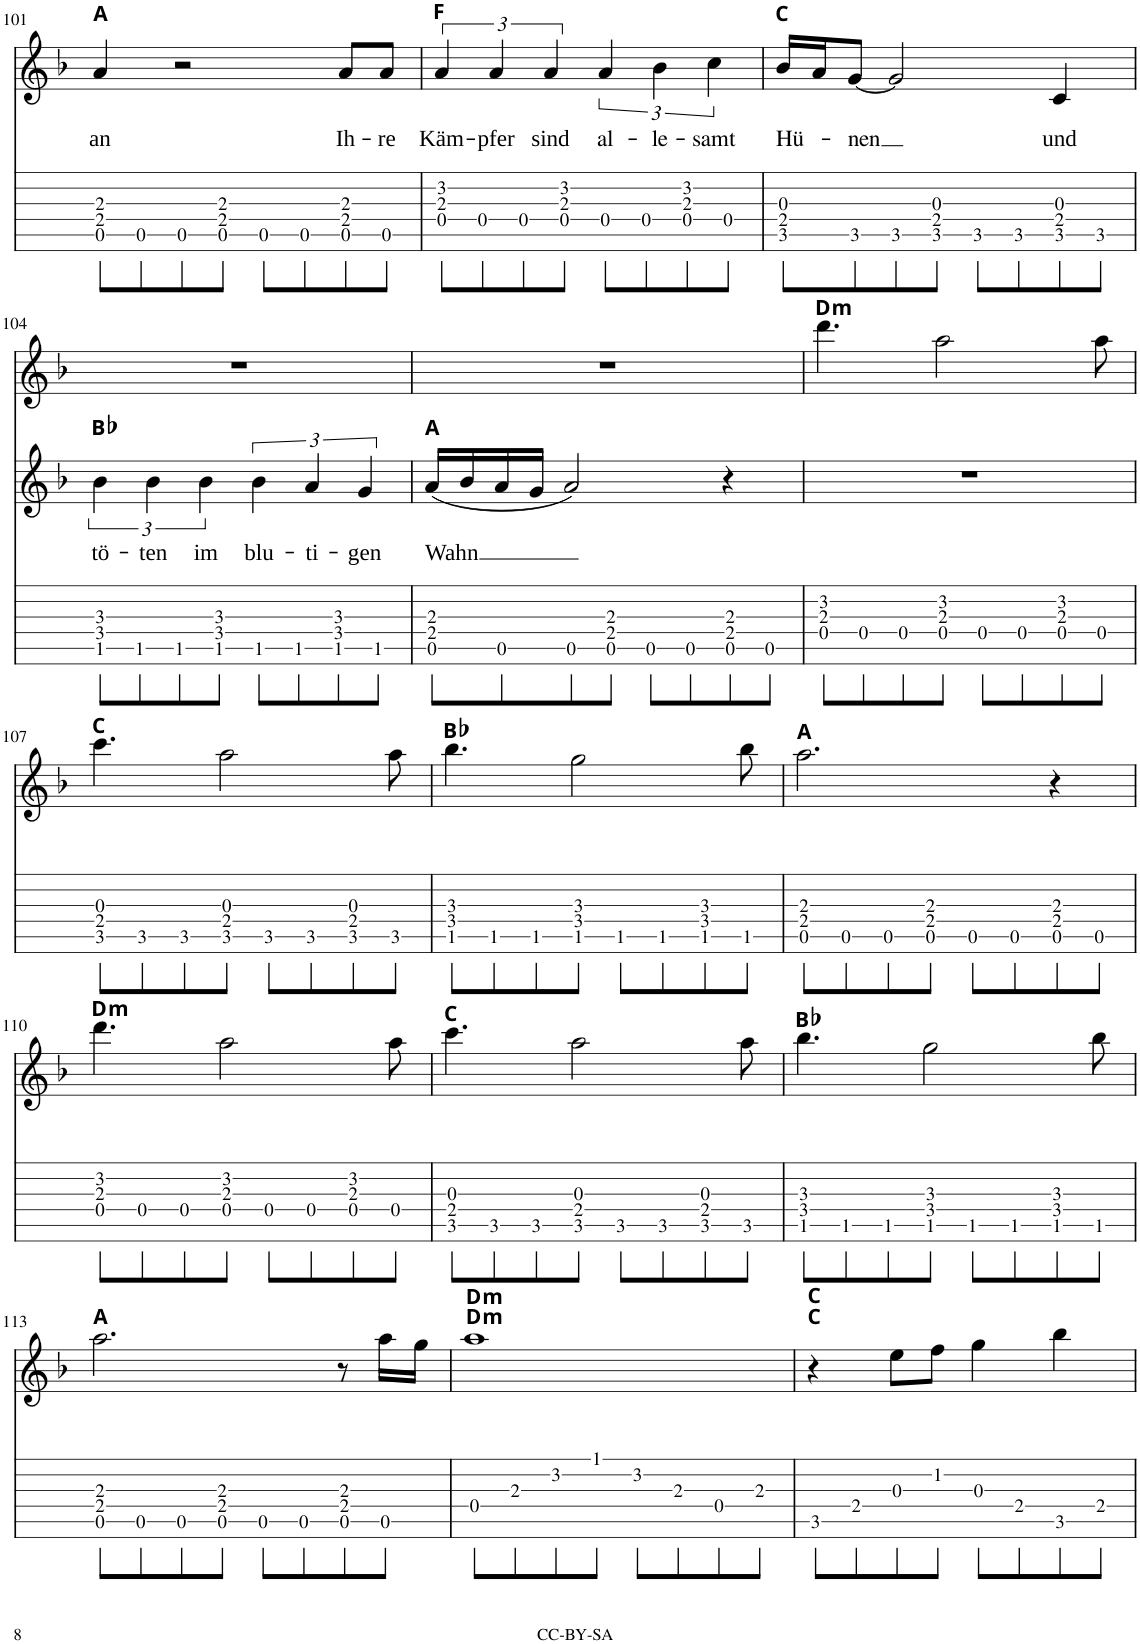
**kern	**kern	**text	**harte	**kern	**harte
*part3	*part2	*part2	*part2	*part1	*part1
*staff3	*staff2	*staff2	*	*staff1	*
*I"Klassische Gitarre [Tabulatur]	*I"Voice	*	*	*I"Tenor Recorder	*
*	*	*	*	*I'Rec	*
!!LO:PB:g=z
*	*clefG2	*	*	*clefG2	*
*k[b-]	*k[b-]	*	*	*k[b-]	*
*M4/4	*M4/4	*	*	*M4/4	*
=101	=101	=101	=101	=101	=101
!	!	!LO:LY:b	!	!	!
8AA\ 8E\ 8A\L	4a/	an	A:maj	1r	.
8AA\	.	.	.	.	.
8AA\	2r	.	.	.	.
8AA\ 8E\ 8A\J	.	.	.	.	.
8AA\L	.	.	.	.	.
8AA\	.	.	.	.	.
!	!	!LO:LY:b	!	!	!
8AA\ 8E\ 8A\	8a/L	Ih-	.	.	.
!	!	!LO:LY:b	!	!	!
8AA\J	8a/J	-re	.	.	.
=102	=102	=102	=102	=102	=102
!	!	!LO:LY:b	!	!	!
8D\ 8A\ 8d\L	6a/	Käm-	F:maj	1r	.
8D\	.	.	.	.	.
!	!	!LO:LY:b	!	!	!
.	6a/	-pfer	.	.	.
8D\	.	.	.	.	.
!	!	!LO:LY:b	!	!	!
.	6a/	sind	.	.	.
8D\ 8A\ 8d\J	.	.	.	.	.
!	!	!LO:LY:b	!	!	!
8D\L	6a/	al-	.	.	.
8D\	.	.	.	.	.
!	!	!LO:LY:b	!	!	!
.	6b-\	-le-	.	.	.
8D\ 8A\ 8d\	.	.	.	.	.
!	!	!LO:LY:b	!	!	!
.	6cc\	-samt	.	.	.
8D\J	.	.	.	.	.
=103	=103	=103	=103	=103	=103
!	!	!LO:LY:b	!	!	!
8C\ 8E\ 8G\L	16b-/LL	Hü-	C:maj	1r	.
.	16a/J	.	.	.	.
!	!	!LO:LY:b	!	!	!
8C\	[8g/J	-nen	.	.	.
8C\	2g/]	.	.	.	.
8C\ 8E\ 8G\J	.	.	.	.	.
8C\L	.	.	.	.	.
8C\	.	.	.	.	.
!	!	!LO:LY:b	!	!	!
8C\ 8E\ 8G\	4c/	und	.	.	.
8C\J	.	.	.	.	.
!!LO:LB:g=z
=104	=104	=104	=104	=104	=104
!	!	!LO:LY:b	!	!	!
8BB-\ 8F\ 8B-\L	6b-\	tö-	Bb:maj	1r	.
8BB-\	.	.	.	.	.
!	!	!LO:LY:b	!	!	!
.	6b-\	-ten	.	.	.
8BB-\	.	.	.	.	.
!	!	!LO:LY:b	!	!	!
.	6b-\	im	.	.	.
8BB-\ 8F\ 8B-\J	.	.	.	.	.
!	!	!LO:LY:b	!	!	!
8BB-\L	6b-\	blu-	.	.	.
8BB-\	.	.	.	.	.
!	!	!LO:LY:b	!	!	!
.	6a/	-ti-	.	.	.
8BB-\ 8F\ 8B-\	.	.	.	.	.
!	!	!LO:LY:b	!	!	!
.	6g/	-gen	.	.	.
8BB-\J	.	.	.	.	.
=105	=105	=105	=105	=105	=105
!	!	!LO:LY:b	!	!	!
8AA\ 8E\ 8A\L	(16a/LL	Wahn	A:maj	1r	.
.	16b-/	.	.	.	.
8AA\	16a/	.	.	.	.
.	16g/JJ	.	.	.	.
8AA\	2a/)	.	.	.	.
8AA\ 8E\ 8A\J	.	.	.	.	.
8AA\L	.	.	.	.	.
8AA\	.	.	.	.	.
8AA\ 8E\ 8A\	4r	.	.	.	.
8AA\J	.	.	.	.	.
=106	=106	=106	=106	=106	=106
!	!	!	!	!	!LO:H:kt=m
8D\ 8A\ 8d\L	1r	.	.	4.ddd\	D:min
8D\	.	.	.	.	.
8D\	.	.	.	.	.
8D\ 8A\ 8d\J	.	.	.	2aa\	.
8D\L	.	.	.	.	.
8D\	.	.	.	.	.
8D\ 8A\ 8d\	.	.	.	.	.
8D\J	.	.	.	8aa\	.
!!LO:LB:g=z
=107	=107	=107	=107	=107	=107
8C\ 8E\ 8G\L	1r	.	.	4.ccc\	C:maj
8C\	.	.	.	.	.
8C\	.	.	.	.	.
8C\ 8E\ 8G\J	.	.	.	2aa\	.
8C\L	.	.	.	.	.
8C\	.	.	.	.	.
8C\ 8E\ 8G\	.	.	.	.	.
8C\J	.	.	.	8aa\	.
=108	=108	=108	=108	=108	=108
8BB-\ 8F\ 8B-\L	1r	.	.	4.bb-\	Bb:maj
8BB-\	.	.	.	.	.
8BB-\	.	.	.	.	.
8BB-\ 8F\ 8B-\J	.	.	.	2gg\	.
8BB-\L	.	.	.	.	.
8BB-\	.	.	.	.	.
8BB-\ 8F\ 8B-\	.	.	.	.	.
8BB-\J	.	.	.	8bb-\	.
=109	=109	=109	=109	=109	=109
8AA\ 8E\ 8A\L	1r	.	.	2.aa\	A:maj
8AA\	.	.	.	.	.
8AA\	.	.	.	.	.
8AA\ 8E\ 8A\J	.	.	.	.	.
8AA\L	.	.	.	.	.
8AA\	.	.	.	.	.
8AA\ 8E\ 8A\	.	.	.	4r	.
8AA\J	.	.	.	.	.
!!LO:LB:g=z
=110	=110	=110	=110	=110	=110
!	!	!	!	!	!LO:H:kt=m
8D\ 8A\ 8d\L	1r	.	.	4.ddd\	D:min
8D\	.	.	.	.	.
8D\	.	.	.	.	.
8D\ 8A\ 8d\J	.	.	.	2aa\	.
8D\L	.	.	.	.	.
8D\	.	.	.	.	.
8D\ 8A\ 8d\	.	.	.	.	.
8D\J	.	.	.	8aa\	.
=111	=111	=111	=111	=111	=111
8C\ 8E\ 8G\L	1r	.	.	4.ccc\	C:maj
8C\	.	.	.	.	.
8C\	.	.	.	.	.
8C\ 8E\ 8G\J	.	.	.	2aa\	.
8C\L	.	.	.	.	.
8C\	.	.	.	.	.
8C\ 8E\ 8G\	.	.	.	.	.
8C\J	.	.	.	8aa\	.
=112	=112	=112	=112	=112	=112
8BB-\ 8F\ 8B-\L	1r	.	.	4.bb-\	Bb:maj
8BB-\	.	.	.	.	.
8BB-\	.	.	.	.	.
8BB-\ 8F\ 8B-\J	.	.	.	2gg\	.
8BB-\L	.	.	.	.	.
8BB-\	.	.	.	.	.
8BB-\ 8F\ 8B-\	.	.	.	.	.
8BB-\J	.	.	.	8bb-\	.
!!LO:LB:g=z
=113	=113	=113	=113	=113	=113
8AA\ 8E\ 8A\L	1r	.	.	2.aa\	A:maj
8AA\	.	.	.	.	.
8AA\	.	.	.	.	.
8AA\ 8E\ 8A\J	.	.	.	.	.
8AA\L	.	.	.	.	.
8AA\	.	.	.	.	.
8AA\ 8E\ 8A\	.	.	.	8r	.
8AA\J	.	.	.	16aa\LL	.
.	.	.	.	16gg\JJ	.
=114	=114	=114	=114	=114	=114
!	!	!	!	!	!LO:H:n=1:kt=m
!	!	!	!	!	!LO:H:n=2:kt=m
8D\L	1r	.	.	1aa	D:min D:min
8A\	.	.	.	.	.
8d\	.	.	.	.	.
8f\J	.	.	.	.	.
8d\L	.	.	.	.	.
8A\	.	.	.	.	.
8D\	.	.	.	.	.
8A\J	.	.	.	.	.
=115	=115	=115	=115	=115	=115
8C\L	1r	.	.	4r	C:maj C:maj
8E\	.	.	.	.	.
8G\	.	.	.	8ee\L	.
8c\J	.	.	.	8ff\J	.
8G\L	.	.	.	4gg\	.
8E\	.	.	.	.	.
8C\	.	.	.	4bb-\	.
8E\J	.	.	.	.	.
=	=	=	=	=	=
*-	*-	*-	*-	*-	*-
